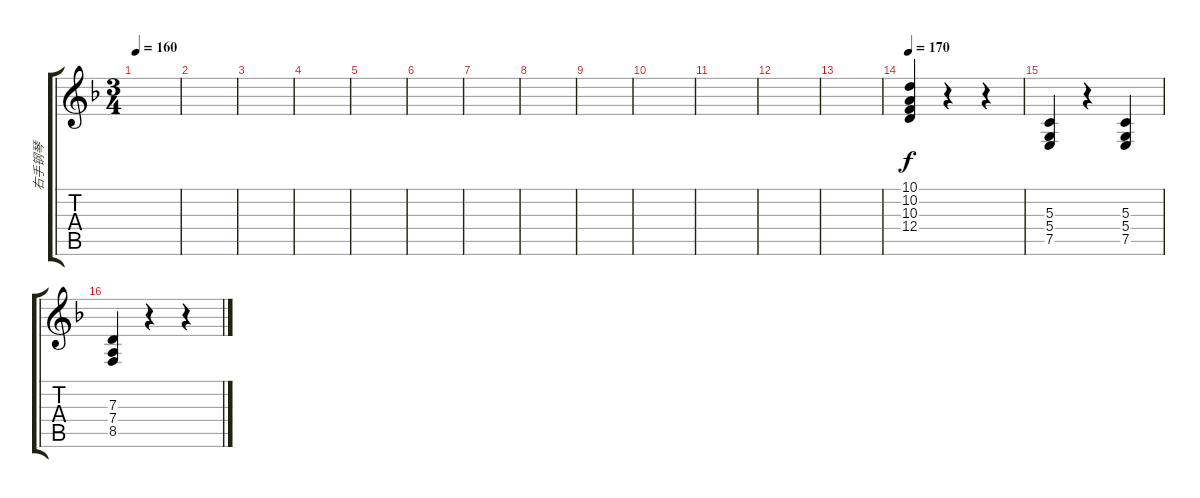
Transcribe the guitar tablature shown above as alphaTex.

\track ("右手钢琴" "右手钢琴") {instrument acousticgrandpiano}
\staff {score tabs}
\tuning (E4 B3 G3 D3 A2 E2) {hide}
\ts (3 4)
\tempo 160
\clef g2
\ks f
|
|
|
|
|
|
|
|
|
|
|
|
|
\tempo 170
(10.1 10.2 10.3 12.4).4 r.4 r.4 |
(5.3 5.4 7.5).4 r.4 (5.3 5.4 7.5).4 |
(7.3 7.4 8.5).4 r.4 r.4
